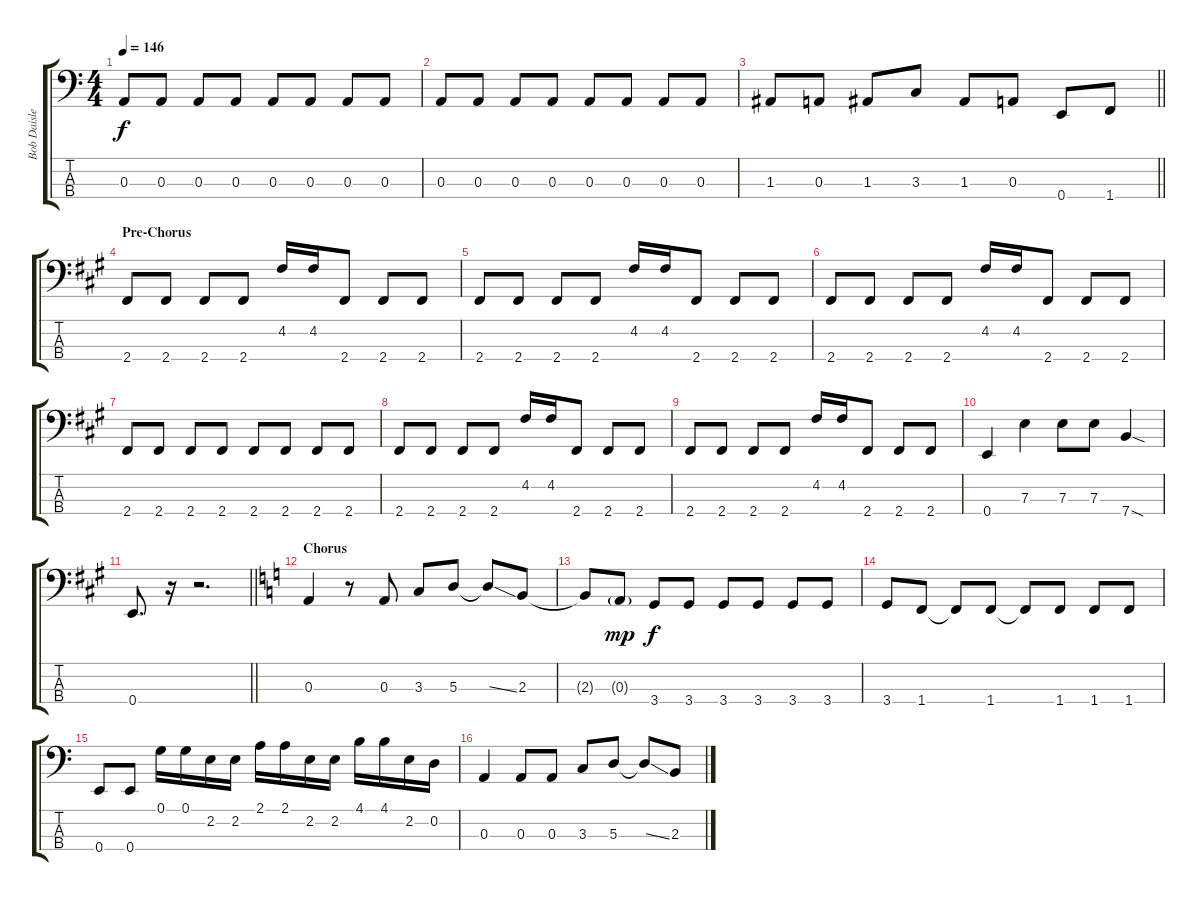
\track ("Bob Daisley Bass Guitar" "Bob Daisle") {instrument electricbassfinger}
\staff {score tabs}
\tuning (G2 D2 A1 E1) {hide}
\ts (4 4)
\tempo 146
\clef f4
\ks aminor
0.3.8{dy f} 0.3.8 0.3.8 0.3.8 0.3.8 0.3.8 0.3.8 0.3.8 |
0.3.8 0.3.8 0.3.8 0.3.8 0.3.8 0.3.8 0.3.8 0.3.8 |
\barLineRight lightlight
1.3.8 0.3.8 1.3.8 3.3.8 1.3.8 0.3.8 0.4.8 1.4.8 |
\section ("" "Pre-Chorus")
\ks f#minor
2.4.8 2.4.8 2.4.8 2.4.8 4.2.16 4.2.16 2.4.8 2.4.8 2.4.8 |
2.4.8 2.4.8 2.4.8 2.4.8 4.2.16 4.2.16 2.4.8 2.4.8 2.4.8 |
2.4.8 2.4.8 2.4.8 2.4.8 4.2.16 4.2.16 2.4.8 2.4.8 2.4.8 |
2.4.8 2.4.8 2.4.8 2.4.8 2.4.8 2.4.8 2.4.8 2.4.8 |
2.4.8 2.4.8 2.4.8 2.4.8 4.2.16 4.2.16 2.4.8 2.4.8 2.4.8 |
2.4.8 2.4.8 2.4.8 2.4.8 4.2.16 4.2.16 2.4.8 2.4.8 2.4.8 |
0.4.4 7.3.4 7.3.8 7.3.8 7.4{sod}.4 |
\barLineRight lightlight
0.4.8{d} r.16 r.2{d} |
\section ("" "Chorus")
\ks aminor
0.3.4 r.8 0.3.8 3.3.8 5.3.8 5.3{ss t}.8 2.3.8 |
2.3{t}.8 0.3{g}.8{dy mp} 3.4.8{dy f} 3.4.8 3.4.8 3.4.8 3.4.8 3.4.8 |
3.4.8 1.4.8 1.4{t}.8 1.4.8 1.4{t}.8 1.4.8 1.4.8 1.4.8 |
0.4.8 0.4.8 0.1.16 0.1.16 2.2.16 2.2.16 2.1.16 2.1.16 2.2.16 2.2.16 4.1.16 4.1.16 2.2.16 0.2.16 |
0.3.4 0.3.8 0.3.8 3.3.8 5.3.8 5.3{ss t}.8 2.3.8
